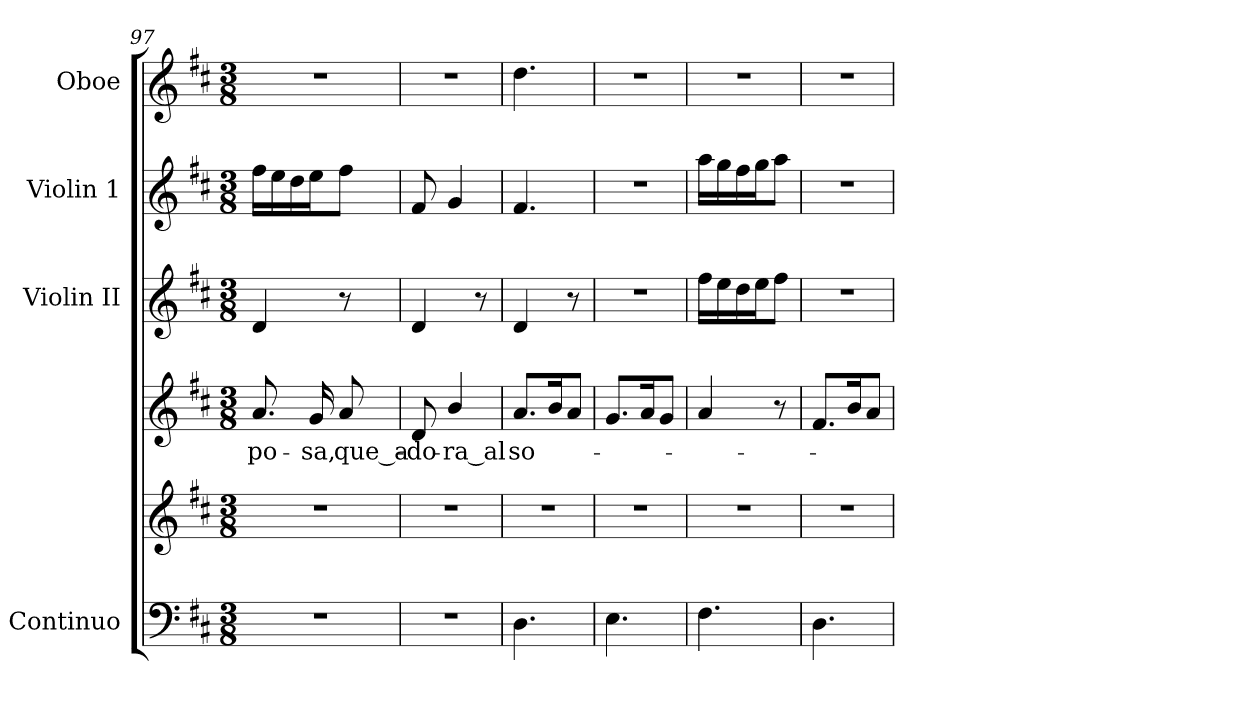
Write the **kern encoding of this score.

**kern	**kern	**kern	**text	**kern	**kern	**kern
*part5	*part5	*part4	*part4	*part3	*part2	*part1
*staff6	*staff5	*staff4	*staff4	*staff3	*staff2	*staff1
*I"Continuo	*	*I""Contr- alto"	*	*I"Violin II	*I"Violin 1	*I"Oboe
*I'Cont.	*	*I'A.	*	*I'Vln. II	*I'Vln. 1	*I'Ob.
!!LO:PB:g=z
*clefF4	*clefG2	*clefG2	*	*clefG2	*clefG2	*clefG2
*k[f#c#]	*k[f#c#]	*k[f#c#]	*	*k[f#c#]	*k[f#c#]	*k[f#c#]
*D:	*D:	*D:	*	*D:	*D:	*D:
*M3/8	*M3/8	*M3/8	*	*M3/8	*M3/8	*M3/8
=97	=97	=97	=97	=97	=97	=97
!LO:N:vis=1	!LO:N:vis=1	!	!	!	!	!
!	!	!	!LO:LY:b:color=#000000	!	!	!LO:N:vis=1
4.r	4.r	8.ai/	-po-	4di/	16ff#i\LL	4.r
.	.	.	.	.	16eei\	.
.	.	.	.	.	16ddi\	.
!	!	!	!LO:LY:b:color=#000000	!	!	!
.	.	16gi/	-sa,	.	16eei\J	.
!	!	!	!LO:LY:b:color=#000000	!	!	!
.	.	8ai/	que_a-	8r	8ff#i\J	.
=98	=98	=98	=98	=98	=98	=98
!LO:N:vis=1	!LO:N:vis=1	!	!	!	!	!
!	!	!	!LO:LY:b:color=#000000	!	!	!LO:N:vis=1
4.r	4.r	8di/	-do-	4di/	8f#i/	4.r
!	!	!	!LO:LY:b:color=#000000	!	!	!
.	.	4bi/	-ra_al	.	4gi/	.
.	.	.	.	8r	.	.
=99	=99	=99	=99	=99	=99	=99
!	!LO:N:vis=1	!	!	!	!	!
!	!	!	!LO:LY:b:color=#000000	!	!	!
4.Di\	4.r	8.ai/L	so-	4di/	4.f#i/	4.ddi\
.	.	16bi/k	.	.	.	.
.	.	8ai/J	.	8r	.	.
=100	=100	=100	=100	=100	=100	=100
!	!LO:N:vis=1	!	!	!LO:N:vis=1	!LO:N:vis=1	!LO:N:vis=1
4.Ei\	4.r	8.gi/L	.	4.r	4.r	4.r
.	.	16ai/k	.	.	.	.
.	.	8gi/J	.	.	.	.
=101	=101	=101	=101	=101	=101	=101
!	!LO:N:vis=1	!	!	!	!	!LO:N:vis=1
4.F#i\	4.r	4ai/	.	16ff#i\LL	16aai\LL	4.r
.	.	.	.	16eei\	16ggi\	.
.	.	.	.	16ddi\	16ff#i\	.
.	.	.	.	16eei\J	16ggi\J	.
.	.	8r	.	8ff#i\J	8aai\J	.
=102	=102	=102	=102	=102	=102	=102
!	!LO:N:vis=1	!	!	!LO:N:vis=1	!LO:N:vis=1	!LO:N:vis=1
4.Di\	4.r	8.f#i/L	.	4.r	4.r	4.r
.	.	16bi/k	.	.	.	.
.	.	8ai/J	.	.	.	.
=	=	=	=	=	=	=
*-	*-	*-	*-	*-	*-	*-
